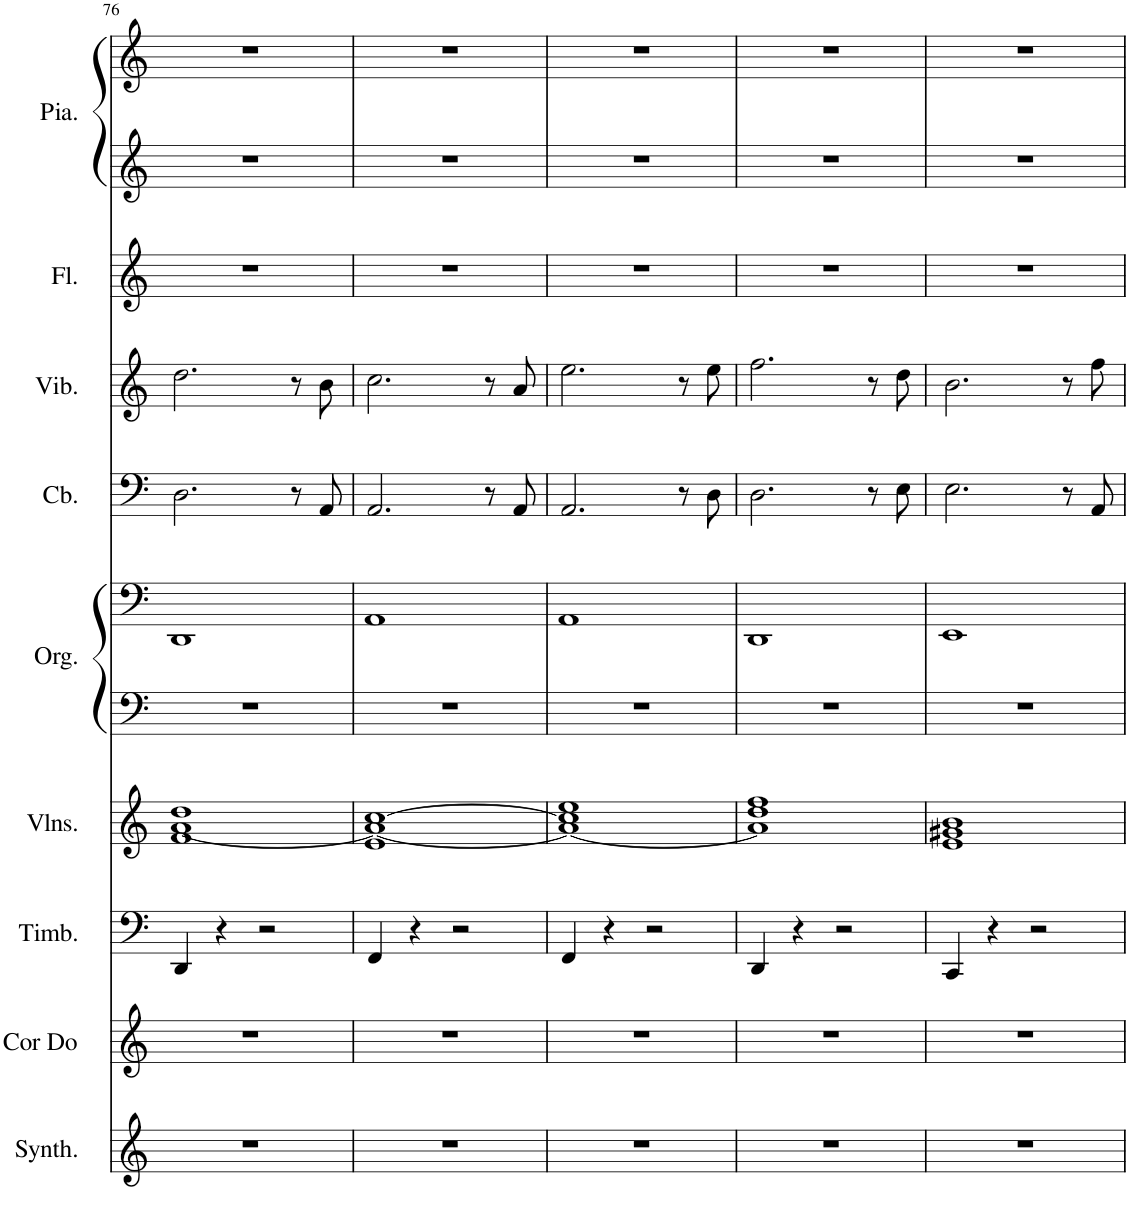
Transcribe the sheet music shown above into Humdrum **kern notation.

**kern	**kern	**kern	**kern	**kern	**kern	**kern	**kern	**kern	**kern	**kern
*part9	*part8	*part7	*part6	*part5	*part5	*part4	*part3	*part2	*part1	*part1
*staff11	*staff10	*staff9	*staff8	*staff7	*staff6	*staff5	*staff4	*staff3	*staff2	*staff1
*I"Synthétiseur de cuivres	*I"Cor Alto en Do	*I"Timbales	*I"Violons	*I"Orgue à tuyaux	*	*I"Contrebasse	*I"Vibraphone	*I"Flûte	*I"Piano, Musica	*
*I'Synth.	*I'Cor Do	*I'Timb.	*I'Vlns.	*I'Org.	*	*I'Cb.	*I'Vib.	*I'Fl.	*I'Pia.	*
!!LO:PB:g=z
*clefG2	*clefG2	*clefF4	*clefG2	*clefF4	*clefG2	*clefF4	*clefG2	*clefG2	*clefG2	*clefG2
*	*Trd4c7	*	*	*	*	*Trd7c12	*	*	*	*
*k[]	*k[]	*k[]	*k[]	*k[]	*k[]	*k[]	*k[]	*k[]	*k[]	*k[]
*M4/4	*M4/4	*M4/4	*M4/4	*M4/4	*M4/4	*M4/4	*M4/4	*M4/4	*M4/4	*M4/4
=76	=76	=76	=76	=76	=76	=76	=76	=76	=76	=76
*	*	*	*^	*	*	*	*	*	*	*
1r	1r	4DD/	1f 1dd	[1a	1r	1DD	2.D\	2.dd\	1r	1r	1r
.	.	4r	.	.	.	.	.	.	.	.	.
.	.	2r	.	.	.	.	.	.	.	.	.
.	.	.	.	.	.	.	8r	8r	.	.	.
.	.	.	.	.	.	.	8AA/	8b\	.	.	.
=77	=77	=77	=77	=77	=77	=77	=77	=77	=77	=77	=77
*	*	*	*	*^	*	*	*	*	*	*	*
1r	1r	4FF/	[1cc	1a_	1e	1r	1AA	2.AA/	2.cc\	1r	1r	1r
.	.	4r	.	.	.	.	.	.	.	.	.	.
.	.	2r	.	.	.	.	.	.	.	.	.	.
.	.	.	.	.	.	.	.	8r	8r	.	.	.
.	.	.	.	.	.	.	.	8AA/	8a/	.	.	.
*	*	*	*	*v	*v	*	*	*	*	*	*	*
=78	=78	=78	=78	=78	=78	=78	=78	=78	=78	=78	=78
1r	1r	4FF/	1cc] 1ee	1a_	1r	1AA	2.AA/	2.ee\	1r	1r	1r
.	.	4r	.	.	.	.	.	.	.	.	.
.	.	2r	.	.	.	.	.	.	.	.	.
.	.	.	.	.	.	.	8r	8r	.	.	.
.	.	.	.	.	.	.	8D\	8ee\	.	.	.
=79	=79	=79	=79	=79	=79	=79	=79	=79	=79	=79	=79
1r	1r	4DD/	1dd 1ff	1a]	1r	1DD	2.D\	2.ff\	1r	1r	1r
.	.	4r	.	.	.	.	.	.	.	.	.
.	.	2r	.	.	.	.	.	.	.	.	.
.	.	.	.	.	.	.	8r	8r	.	.	.
.	.	.	.	.	.	.	8E\	8dd\	.	.	.
*	*	*	*v	*v	*	*	*	*	*	*	*
=80	=80	=80	=80	=80	=80	=80	=80	=80	=80	=80
1r	1r	4CC/	1e 1g#X 1b	1r	1EE	2.E\	2.b\	1r	1r	1r
.	.	4r	.	.	.	.	.	.	.	.
.	.	2r	.	.	.	.	.	.	.	.
.	.	.	.	.	.	8r	8r	.	.	.
.	.	.	.	.	.	8AA/	8ff\	.	.	.
=	=	=	=	=	=	=	=	=	=	=
*-	*-	*-	*-	*-	*-	*-	*-	*-	*-	*-
